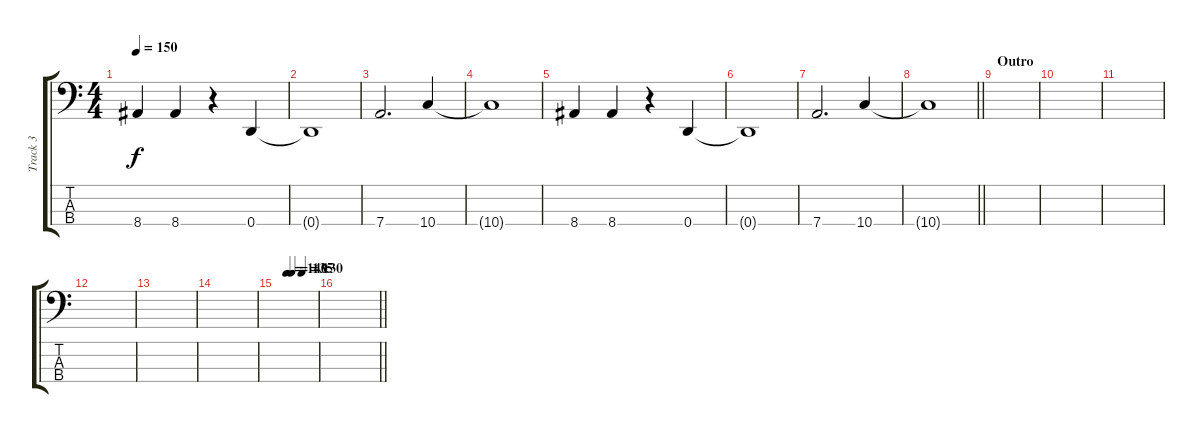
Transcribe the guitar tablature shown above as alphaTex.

\track ("Track 3" "Track 3") {instrument electricbassfinger}
\staff {score tabs}
\tuning (G2 D2 A1 D1) {hide}
\ts (4 4)
\tempo 150
\clef f4
\ks c
8.4.4{dy f} 8.4.4 r.4 0.4.4 |
0.4{t}.1 |
7.4.2{d} 10.4.4 |
10.4{t}.1 |
8.4.4 8.4.4 r.4 0.4.4 |
0.4{t}.1 |
7.4.2{d} 10.4.4 |
\barLineRight lightlight
10.4{t}.1 |
\section ("" "Outro")
|
|
|
|
|
|
\tempo (140 0.25)
\tempo (135 0.375)
\tempo (130 0.625)
|
\barLineRight lightlight
